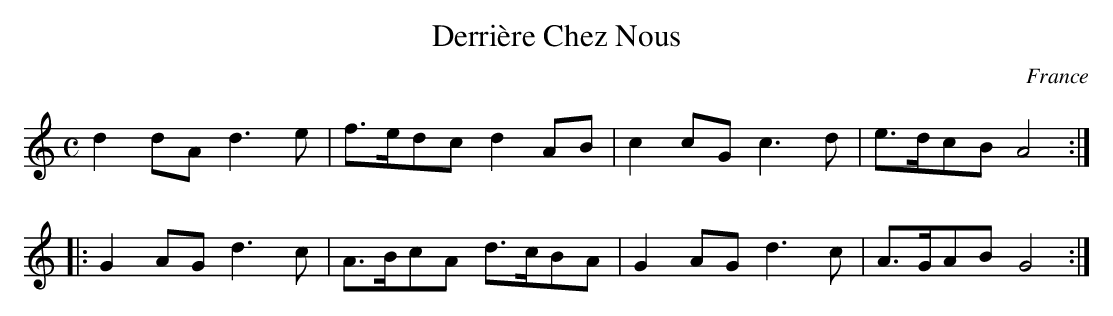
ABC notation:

X:1
T:Derrière Chez Nous
M:C
O:France
K:A minor
d2dAd3e|f>edcd2AB|c2cGc3d|e>dcBA4::
G2AGd3c|A>BcA d>cBA|G2AGd3c|A>GABG4:|
